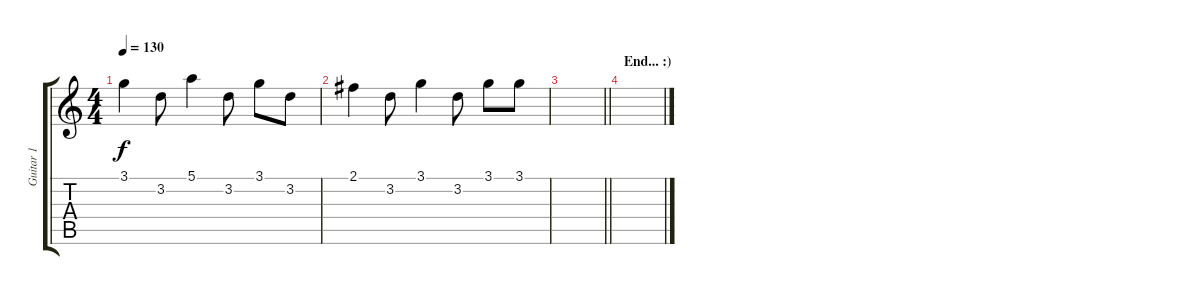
\track ("Guitar 1" "Guitar 1") {instrument electricguitarclean}
\staff {score tabs}
\tuning (E4 B3 G3 D3 A2 E2) {hide}
\ts (4 4)
\tempo 130
\clef g2
\ks c
3.1.4{dy f} 3.2.8 5.1.4 3.2.8 3.1.8 3.2.8 |
2.1.4 3.2.8 3.1.4 3.2.8 3.1.8 3.1.8 |
\barLineRight lightlight
|
\section ("" "End... :)")
